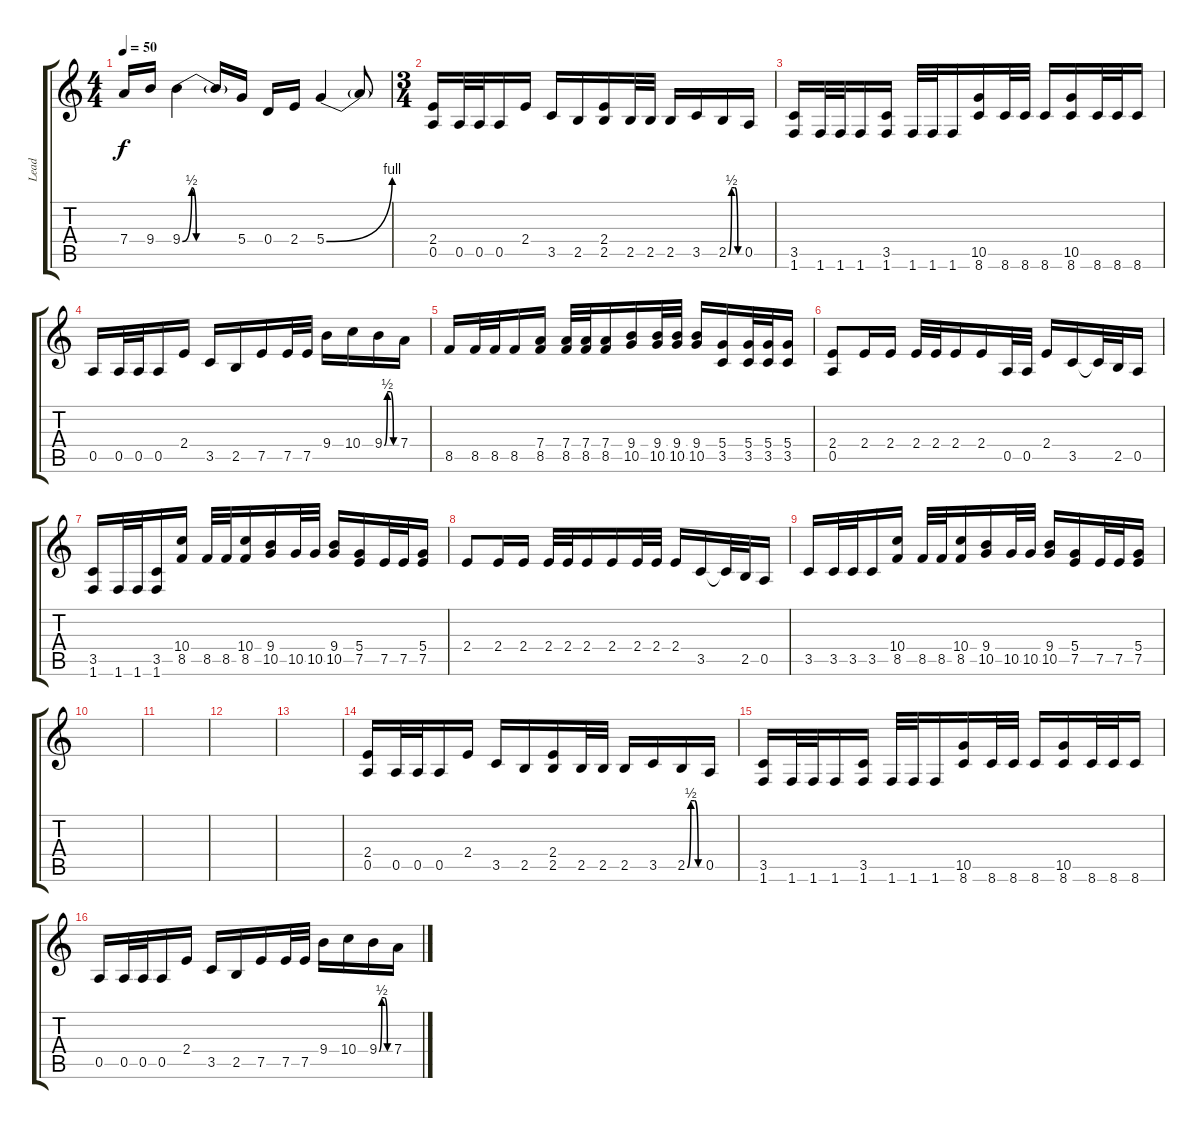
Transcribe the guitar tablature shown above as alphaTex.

\track ("Lead" "Lead") {instrument distortionguitar}
\staff {score tabs}
\tuning (E4 B3 G3 D3 A2 E2) {hide}
\ts (4 4)
\tempo 50
\clef g2
\ks c
7.4.16{dy f instrument distortionguitar} 9.4.16 9.4{be (custom 0 0 10 2 15 0 60 0)}.4 9.4{t}.16 5.4.16 0.4.16 2.4.16 5.4{be (bend 0 0 60 4)}.4 5.4{t}.8 |
\ts (3 4)
(2.4 0.5).16 0.5.32 0.5.32 0.5.16 2.4.16 3.5.16 2.5.16 (2.4 2.5).16 2.5.32 2.5.32 2.5.16 3.5.16 2.5{be (custom 0 0 15 2 30 2 45 0 60 0)}.16 0.5.16 |
(3.5 1.6).16 1.6.32 1.6.32 1.6.16 (3.5 1.6).16 1.6.32 1.6.32 1.6.16 (10.5 8.6).16 8.6.32 8.6.32 8.6.16 (10.5 8.6).16 8.6.32 8.6.32 8.6.16 |
0.5.16 0.5.32 0.5.32 0.5.16 2.4.16 3.5.16 2.5.16 7.5.16 7.5.32 7.5.32 9.4.16 10.4.16 9.4{be (custom 0 0 15 2 30 2 45 0 60 0)}.16 7.4.16 |
8.5.16 8.5.32 8.5.32 8.5.16 (7.4 8.5).16 (7.4 8.5).32 (7.4 8.5).32 (7.4 8.5).16 (9.4 10.5).16 (9.4 10.5).32 (9.4 10.5).32 (9.4 10.5).16 (5.4 3.5).16 (5.4 3.5).32 (5.4 3.5).32 (5.4 3.5).16 |
(2.4 0.5).8 2.4.16 2.4.16 2.4.32 2.4.32 2.4.16 2.4.16 0.5.32 0.5.32 2.4.16 3.5.16 3.5{t}.32 2.5.32 0.5.16 |
(3.5 1.6).16 1.6.32 1.6.32 (3.5 1.6).16 (10.4 8.5).16 8.5.32 8.5.32 (10.4 8.5).16 (9.4 10.5).16 10.5.32 10.5.32 (9.4 10.5).16 (5.4 7.5).16 7.5.32 7.5.32 (5.4 7.5).16 |
2.4.8 2.4.16 2.4.16 2.4.32 2.4.32 2.4.16 2.4.16 2.4.32 2.4.32 2.4.16 3.5.16 3.5{t}.32 2.5.32 0.5.16 |
3.5.16 3.5.32 3.5.32 3.5.16 (10.4 8.5).16 8.5.32 8.5.32 (10.4 8.5).16 (9.4 10.5).16 10.5.32 10.5.32 (9.4 10.5).16 (5.4 7.5).16 7.5.32 7.5.32 (5.4 7.5).16 |
|
|
|
|
(2.4 0.5).16 0.5.32 0.5.32 0.5.16 2.4.16 3.5.16 2.5.16 (2.4 2.5).16 2.5.32 2.5.32 2.5.16 3.5.16 2.5{be (custom 0 0 15 2 30 2 45 0 60 0)}.16 0.5.16 |
(3.5 1.6).16 1.6.32 1.6.32 1.6.16 (3.5 1.6).16 1.6.32 1.6.32 1.6.16 (10.5 8.6).16 8.6.32 8.6.32 8.6.16 (10.5 8.6).16 8.6.32 8.6.32 8.6.16 |
0.5.16 0.5.32 0.5.32 0.5.16 2.4.16 3.5.16 2.5.16 7.5.16 7.5.32 7.5.32 9.4.16 10.4.16 9.4{be (custom 0 0 15 2 30 2 45 0 60 0)}.16 7.4.16
